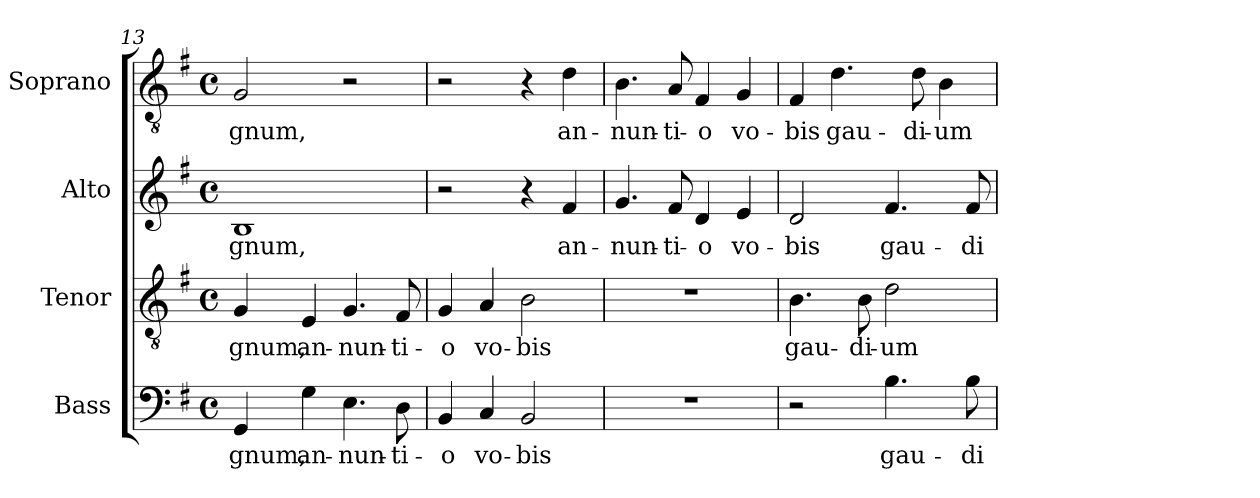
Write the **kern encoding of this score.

**kern	**text	**kern	**text	**kern	**text	**kern	**text
*part4	*part4	*part3	*part3	*part2	*part2	*part1	*part1
*staff4	*staff4	*staff3	*staff3	*staff2	*staff2	*staff1	*staff1
*I"Bass	*	*I"Tenor	*	*I"Alto	*	*I"Soprano	*
*I'Bass	*	*I'Tenor	*	*I'Alto	*	*I'Soprano	*
!!LO:LB:g=z
*clefF4	*	*clefGv2	*	*clefG2	*	*clefGv2	*
*	*	*ITrd7c12	*	*	*	*	*
*k[f#]	*	*k[f#]	*	*k[f#]	*	*k[f#]	*
*G:	*	*G:	*	*G:	*	*G:	*
*M4/4	*	*M4/4	*	*M4/4	*	*M4/4	*
*met(c)	*	*met(c)	*	*met(c)	*	*met(c)	*
=13	=13	=13	=13	=13	=13	=13	=13
!	!LO:LY:b:color=#000000	!	!	!	!	!	!
!	!	!	!LO:LY:b:color=#000000	!	!	!	!
!	!	!	!	!	!LO:LY:b:color=#000000	!	!
!	!	!	!	!	!	!	!LO:LY:b:color=#000000
4GGi/	-gnum,	4GGi/	-gnum,	1Bi	-gnum,	2Gi/	-gnum,
!	!LO:LY:b:color=#000000	!	!	!	!	!	!
!	!	!	!LO:LY:b:color=#000000	!	!	!	!
4Gi\	an-	4EEi/	an-	.	.	.	.
!	!LO:LY:b:color=#000000	!	!	!	!	!	!
!	!	!	!LO:LY:b:color=#000000	!	!	!	!
4.Ei\	-nun-	4.GGi/	-nun-	.	.	2r	.
!	!LO:LY:b:color=#000000	!	!	!	!	!	!
!	!	!	!LO:LY:b:color=#000000	!	!	!	!
8Di\	-ti-	8FF#i/	-ti-	.	.	.	.
=14	=14	=14	=14	=14	=14	=14	=14
!	!LO:LY:b:color=#000000	!	!	!	!	!	!
!	!	!	!LO:LY:b:color=#000000	!	!	!	!
4BBi/	-o	4GGi/	-o	2r	.	2r	.
!	!LO:LY:b:color=#000000	!	!	!	!	!	!
!	!	!	!LO:LY:b:color=#000000	!	!	!	!
4Ci/	vo-	4AAi/	vo-	.	.	.	.
!	!LO:LY:b:color=#000000	!	!	!	!	!	!
!	!	!	!LO:LY:b:color=#000000	!	!	!	!
2BBi/	-bis	2BBi\	-bis	4r	.	4r	.
!	!	!	!	!	!LO:LY:b:color=#000000	!	!
!	!	!	!	!	!	!	!LO:LY:b:color=#000000
.	.	.	.	4f#i/	an-	4di\	an-
=15	=15	=15	=15	=15	=15	=15	=15
!	!	!	!	!	!LO:LY:b:color=#000000	!	!
!	!	!	!	!	!	!	!LO:LY:b:color=#000000
1r	.	1r	.	4.gi/	-nun-	4.Bi\	-nun-
!	!	!	!	!	!LO:LY:b:color=#000000	!	!
!	!	!	!	!	!	!	!LO:LY:b:color=#000000
.	.	.	.	8f#i/	-ti-	8Ai/	-ti-
!	!	!	!	!	!LO:LY:b:color=#000000	!	!
!	!	!	!	!	!	!	!LO:LY:b:color=#000000
.	.	.	.	4di/	-o	4F#i/	-o
!	!	!	!	!	!LO:LY:b:color=#000000	!	!
!	!	!	!	!	!	!	!LO:LY:b:color=#000000
.	.	.	.	4ei/	vo-	4Gi/	vo-
=16	=16	=16	=16	=16	=16	=16	=16
!	!	!	!LO:LY:b:color=#000000	!	!	!	!
!	!	!	!	!	!LO:LY:b:color=#000000	!	!
!	!	!	!	!	!	!	!LO:LY:b:color=#000000
2r	.	4.BBi\	gau-	2di/	-bis	4F#i/	-bis
!	!	!	!	!	!	!	!LO:LY:b:color=#000000
.	.	.	.	.	.	4.di\	gau-
!	!	!	!LO:LY:b:color=#000000	!	!	!	!
.	.	8BBi\	-di-	.	.	.	.
!	!LO:LY:b:color=#000000	!	!	!	!	!	!
!	!	!	!LO:LY:b:color=#000000	!	!	!	!
!	!	!	!	!	!LO:LY:b:color=#000000	!	!
4.Bi\	gau-	2Di\	-um	4.f#i/	gau-	.	.
!	!	!	!	!	!	!	!LO:LY:b:color=#000000
.	.	.	.	.	.	8di\	-di-
!	!	!	!	!	!	!	!LO:LY:b:color=#000000
.	.	.	.	.	.	4Bi\	-um
!	!LO:LY:b:color=#000000	!	!	!	!	!	!
!	!	!	!	!	!LO:LY:b:color=#000000	!	!
8Bi\	-di-	.	.	8f#i/	-di-	.	.
=	=	=	=	=	=	=	=
*-	*-	*-	*-	*-	*-	*-	*-
